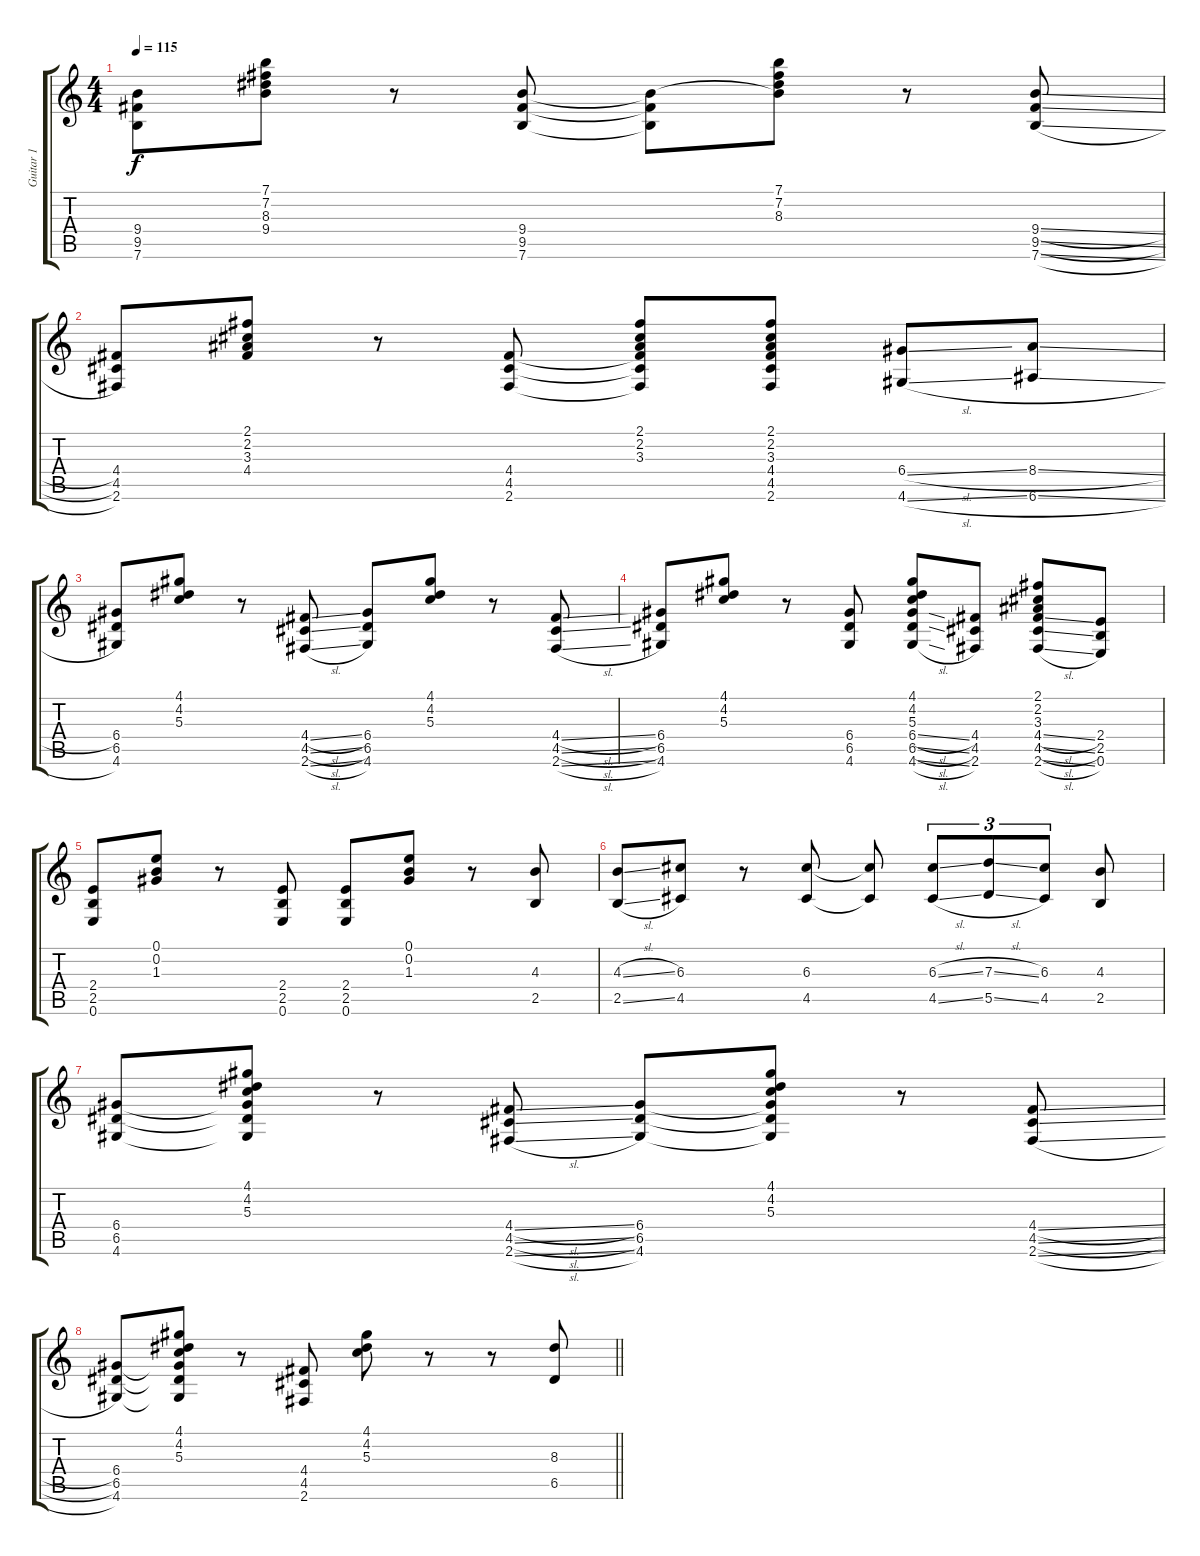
\track ("Guitar 1" "Guitar 1") {instrument overdrivenguitar}
\staff {score tabs}
\tuning (E4 B3 G3 D3 A2 E2) {hide}
\ts (4 4)
\tempo 115
\clef g2
\ks c
(9.4 9.5 7.6).8{dy f} (7.1 7.2 8.3 9.4).8 r.8 (9.4 9.5 7.6).8 (9.4{t} 9.5{t} 7.6{t}).8 (7.1 7.2 8.3 9.4{t}).8 r.8 (9.4{sl} 9.5{sl} 7.6{sl}).8 |
(4.4 4.5 2.6).8 (2.1 2.2 3.3 4.4).8 r.8 (4.4 4.5 2.6).8 (2.1 2.2 3.3 4.4{t} 4.5{t} 2.6{t}).8 (2.1 2.2 3.3 4.4 4.5 2.6).8 (6.4{sl} 4.6{sl}).8 (8.4{sl} 6.6{sl}).8 |
(6.4 6.5 4.6).8 (4.1 4.2 5.3).8 r.8 (4.4{sl} 4.5{sl} 2.6{sl}).8 (6.4 6.5 4.6).8 (4.1 4.2 5.3).8 r.8 (4.4{sl} 4.5{sl} 2.6{sl}).8 |
(6.4 6.5 4.6).8 (4.1 4.2 5.3).8 r.8 (6.4 6.5 4.6).8 (4.1 4.2 5.3 6.4{sl} 6.5{sl} 4.6{sl}).8 (4.4 4.5 2.6).8 (2.1 2.2 3.3 4.4{sl} 4.5{sl} 2.6{sl}).8 (2.4 2.5 0.6).8 |
(2.4 2.5 0.6).8 (0.1 0.2 1.3).8 r.8 (2.4 2.5 0.6).8 (2.4 2.5 0.6).8 (0.1 0.2 1.3).8 r.8 (4.3 2.5).8 |
(4.3{sl} 2.5{sl}).8 (6.3 4.5).8 r.8 (6.3 4.5).8 (6.3{t} 4.5{t}).8 (6.3{sl} 4.5{sl}).8{tu (3 2)} (7.3{sl} 5.5{sl}).8{tu (3 2)} (6.3 4.5).8{tu (3 2)} (4.3 2.5).8 |
(6.4 6.5 4.6).8 (4.1 4.2 5.3 6.4{t} 6.5{t} 4.6{t}).8 r.8 (4.4{sl} 4.5{sl} 2.6{sl}).8 (6.4 6.5 4.6).8 (4.1 4.2 5.3 6.4{t} 6.5{t} 4.6{t}).8 r.8 (4.4{sl} 4.5{sl} 2.6{sl}).8 |
\barLineRight lightlight
(6.4 6.5 4.6).8 (4.1 4.2 5.3 6.4{t} 6.5{t} 4.6{t}).8 r.8 (4.4 4.5 2.6).8 (4.1 4.2 5.3).8 r.8 r.8 (8.3 6.5).8
